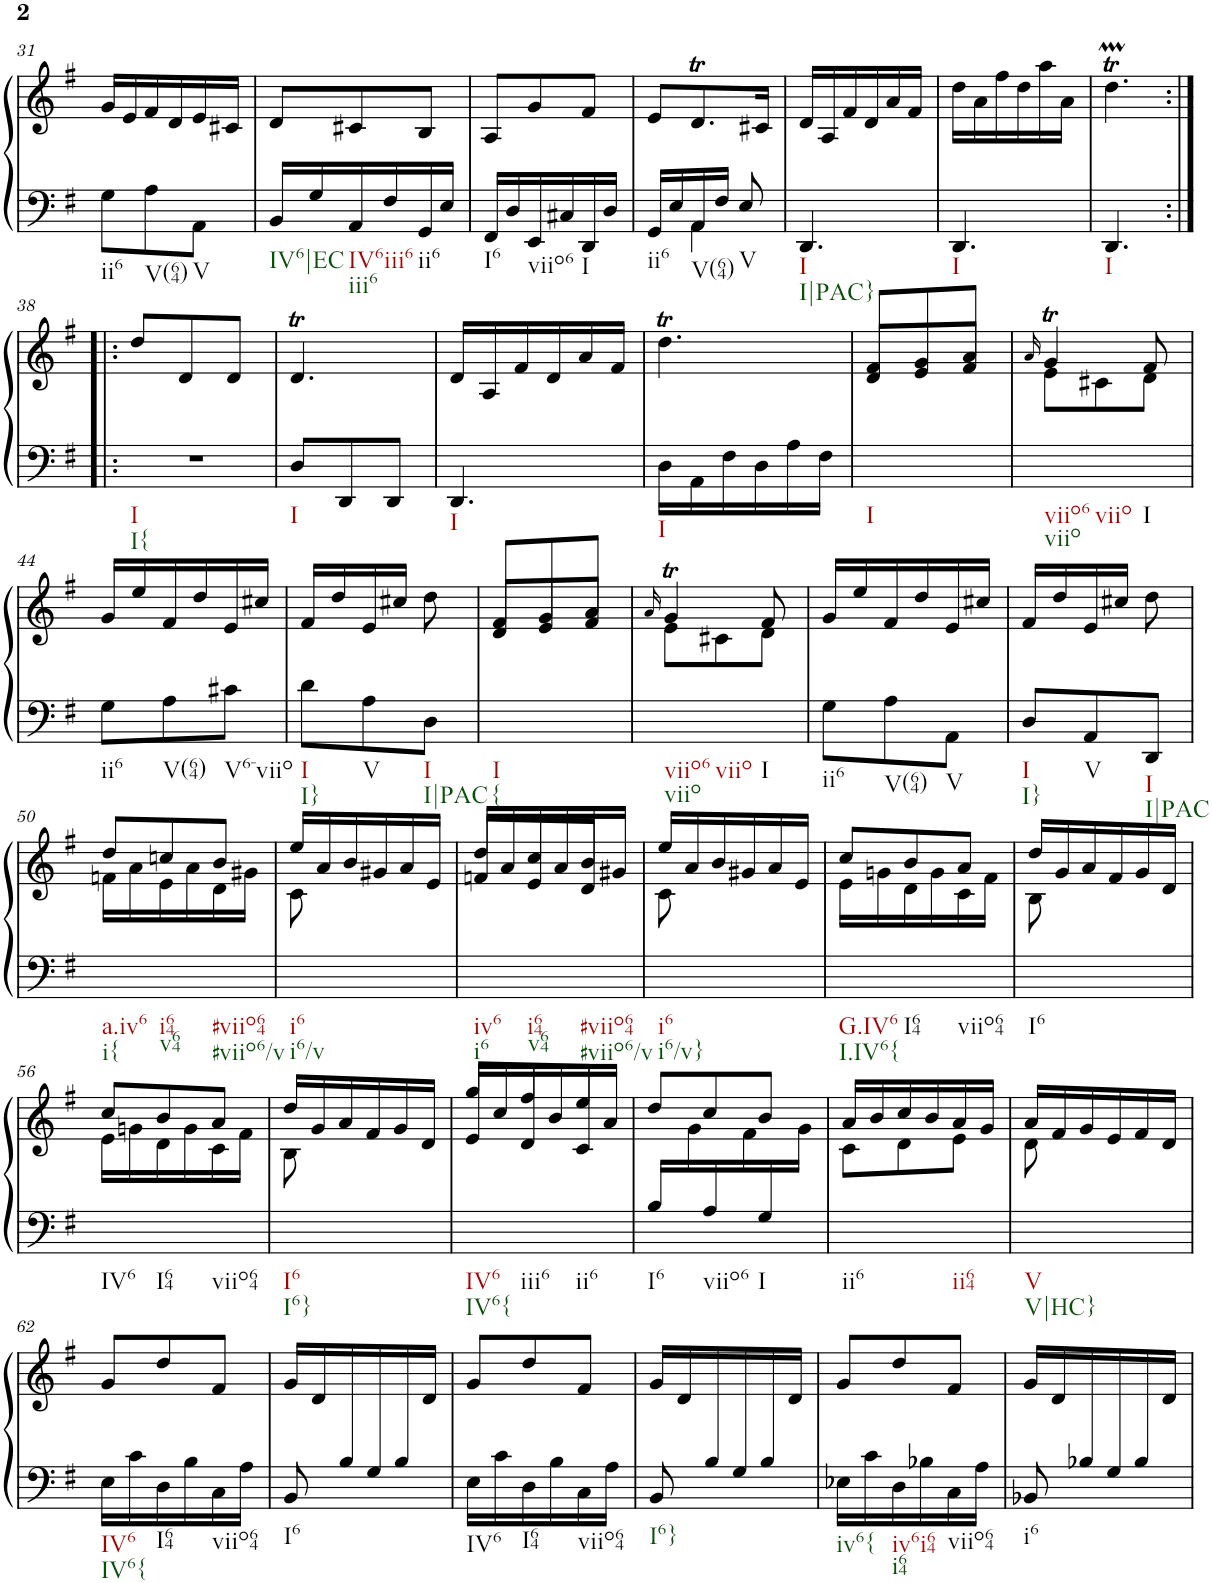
**kern	**kern
*part1	*part1
*staff2	*staff1
*I"Piano	*
*I'Pno.	*
!!LO:PB:g=z
*clefF4	*clefG2
*k[f#]	*k[f#]
*M3/8	*M3/8
=31	=31
!LO:TX:b:t=ii6	!
8G\L	16g/LL
.	16e/
!LO:TX:b:t=V(64)	!
8A\	16f#/
.	16d/
!LO:TX:b:t=V	!
8AA\J	16e/
.	16c#X/JJ
=32	=32
!LO:TX:b:t=IV6|EC	!
16BB/LL	8d/L
16G/	.
!LO:TX:b:t=IV6iii6	!
!LO:TX:b:t=iii6	!
16AA/	8c#X/
16F#/	.
!LO:TX:b:t=ii6	!
16GG/	8B/J
16E/JJ	.
=33	=33
!LO:TX:b:t=I6	!
16FF#/LL	8A/L
16D/	.
!LO:TX:b:t=viio6	!
16EE/	8g/
16C#X/	.
!LO:TX:b:t=I	!
16DD/	8f#/J
16D/JJ	.
=34	=34
*^	*
!LO:TX:b:t=ii6	!	!
16GG/LL	8ryy	8e/L
16E/	.	.
!LO:TX:b:t=V(64)	!	!
16AA/	4AA\	8.dT/
16F#/JJ	.	.
!LO:TX:b:t=V	!	!
8E/	.	.
.	.	16c#X/Jk
*v	*v	*
=35	=35
!LO:TX:b:t=I	!
!LO:TX:b:t=I|PAC}	!
4.DD/	16d/LL
.	16A/
.	16f#/
.	16d/
.	16a/
.	16f#/JJ
=36	=36
!LO:TX:b:t=I	!
4.DD/	16dd\LL
.	16a\
.	16ff#\
.	16dd\
.	16aa\
.	16a\JJ
=37	=37
!LO:TX:b:t=I	!
4.DD/	4.ddTM\
!!LO:LB:g=z
=38:|!|:	=38:|!|:
!LO:TX:b:t=I	!
!LO:TX:b:t=I{	!
4.r	8dd/L
.	8d'/
.	8d'/J
=39	=39
!LO:TX:b:t=I	!
8D/L	4.dT/
8DD'/	.
8DD'/J	.
=40	=40
!LO:TX:b:t=I	!
4.DD/	16d/LL
.	16A/
.	16f#/
.	16d/
.	16a/
.	16f#/JJ
=41	=41
!LO:TX:b:t=I	!
16D\LL	4.ddT\
16AA\	.
16F#\	.
16D\	.
16A\	.
16F#\JJ	.
=42	=42
*	*^
!LO:TX:b:t=I	!	!
4.ryy	8f#'/L	8d'/L
.	8g'/	8e'/
.	8a'/J	8f#'/J
=43	=43	=43
.	16qa/	.
!LO:TX:b:t=viio6	!	!
!LO:TX:b:t=viio	!	!
8ryy	4gT/	8e'\L
!LO:TX:b:t=viio	!	!
8ryy	.	8c#X'\
!LO:TX:b:t=I	!	!
8ryy	8f#/	8d'\J
!!LO:LB:g=z
=44	=44	=44
!LO:TX:b:t=ii6	!	!
*	*v	*v
8G'\L	16g/LL
.	16ee/
!LO:TX:b:t=V(64)	!
8A'\	16f#/
.	16dd/
!LO:TX:b:t=V6-viio	!
8c#X'\J	16e/
.	16cc#X/JJ
=45	=45
!LO:TX:b:t=I	!
!LO:TX:b:t=I}	!
8d'\L	16f#/LL
.	16dd/
!LO:TX:b:t=V	!
8A'\	16e/
.	16cc#X/JJ
!LO:TX:b:t=I	!
!LO:TX:b:t=I|PAC	!
8D'\J	8dd\
=46	=46
*	*^
!LO:TX:b:t=I	!	!
!LO:TX:b:t={	!	!
4.ryy	8f#'/L	8d'/L
.	8g'/	8e'/
.	8a'/J	8f#'/J
=47	=47	=47
.	16qa/	.
!LO:TX:b:t=viio6	!	!
!LO:TX:b:t=viio	!	!
8ryy	4gT/	8e'\L
!LO:TX:b:t=viio	!	!
8ryy	.	8c#X'\
!LO:TX:b:t=I	!	!
8ryy	8f#/	8d'\J
=48	=48	=48
!LO:TX:b:t=ii6	!	!
*	*v	*v
8G'\L	16g/LL
.	16ee/
!LO:TX:b:t=V(64)	!
8A'\	16f#/
.	16dd/
!LO:TX:b:t=V	!
8AA'\J	16e/
.	16cc#X/JJ
=49	=49
!LO:TX:b:t=I	!
!LO:TX:b:t=I}	!
8D'/L	16f#/LL
.	16dd/
!LO:TX:b:t=V	!
8AA'/	16e/
.	16cc#X/JJ
!LO:TX:b:t=I	!
!LO:TX:b:t=I|PAC	!
8DD'/J	8dd\
!!LO:LB:g=z
=50	=50
*	*^
!LO:TX:b:t=a.iv6	!	!
!LO:TX:b:t=i{	!	!
8ryy	8dd/L	16fn\LL
.	.	16a\
!LO:TX:b:t=i64	!	!
!LO:TX:b:t=v64	!	!
8ryy	8ccn/	16e\
.	.	16a\
!LO:TX:b:t=#viio64	!	!
!LO:TX:b:t=#viio6/v	!	!
8ryy	8b/J	16d\
.	.	16g#X\JJ
=51	=51	=51
!LO:TX:b:t=i6	!	!
!LO:TX:b:t=i6/v	!	!
8ryy	16ee/LL	8c\
.	16a/	.
8ryy	16b/	4ryy
.	16g#X/	.
8ryy	16a/	.
.	16e/JJ	.
=52	=52	=52
!LO:TX:b:t=iv6	!	!
!LO:TX:b:t=i6	!	!
8ryy	8dd/L	16fn/LL
.	.	16a/
!LO:TX:b:t=i64	!	!
!LO:TX:b:t=v64	!	!
8ryy	8cc/	16e/
.	.	16a/
!LO:TX:b:t=#viio64	!	!
!LO:TX:b:t=#viio6/v	!	!
8ryy	8b/J	16d/
.	.	16g#X/JJ
=53	=53	=53
!LO:TX:b:t=i6	!	!
!LO:TX:b:t=i6/v}	!	!
8ryy	16ee/LL	8c\
.	16a/	.
8ryy	16b/	4ryy
.	16g#X/	.
8ryy	16a/	.
.	16e/JJ	.
=54	=54	=54
!LO:TX:b:t=G.IV6	!	!
!LO:TX:b:t=I.IV6{	!	!
8ryy	8cc/L	16e\LL
.	.	16gn\
!LO:TX:b:t=I64	!	!
8ryy	8b/	16d\
.	.	16g\
!LO:TX:b:t=viio64	!	!
8ryy	8a/J	16c\
.	.	16f#\JJ
=55	=55	=55
!LO:TX:b:t=I6	!	!
8ryy	16dd/LL	8B\
.	16g/	.
8ryy	16a/	4ryy
.	16f#/	.
8ryy	16g/	.
.	16d/JJ	.
!!LO:LB:g=z	!!
=56	=56	=56
!LO:TX:b:t=IV6	!	!
8ryy	8cc/L	16e\LL
.	.	16gn\
!LO:TX:b:t=I64	!	!
8ryy	8b/	16d\
.	.	16g\
!LO:TX:b:t=viio64	!	!
8ryy	8a/J	16c\
.	.	16f#\JJ
=57	=57	=57
!LO:TX:b:t=I6	!	!
!LO:TX:b:t=I6}	!	!
8ryy	16dd/LL	8B\
.	16g/	.
8ryy	16a/	4ryy
.	16f#/	.
8ryy	16g/	.
.	16d/JJ	.
=58	=58	=58
!LO:TX:b:t=IV6	!	!
!LO:TX:b:t=IV6{	!	!
8ryy	8gg/L	16e/LL
.	.	16cc/
!LO:TX:b:t=iii6	!	!
8ryy	8ff#/	16d/
.	.	16b/
!LO:TX:b:t=ii6	!	!
8ryy	8ee/J	16c/
.	.	16a/JJ
=59	=59	=59
!LO:TX:b:t=I6	!	!
16B/LL	8dd/L	16ryy
16ryy	.	16g\
!LO:TX:b:t=viio6	!	!
16A/	8cc/	16ryy
16ryy	.	16f#\
!LO:TX:b:t=I	!	!
16G/	8b/J	16ryy
16ryy	.	16g\JJ
=60	=60	=60
!LO:TX:b:t=ii6	!	!
4ryy	16a/LL	8c\L
.	16b/	.
.	16cc/	8d\
.	16b/	.
!LO:TX:b:t=ii64	!	!
8ryy	16a/	8e\J
.	16g/JJ	.
=61	=61	=61
!LO:TX:b:t=V	!	!
!LO:TX:b:t=V|HC}	!	!
8ryy	16a/LL	8d\
.	16f#/	.
8ryy	16g/	4ryy
.	16e/	.
8ryy	16f#/	.
.	16d/JJ	.
*	*v	*v
!!LO:LB:g=z
=62	=62
!LO:TX:b:t=IV6	!
!LO:TX:b:t=IV6{	!
16E\LL	8g/L
16c\	.
!LO:TX:b:t=I64	!
16D\	8dd/
16B\	.
!LO:TX:b:t=viio64	!
16C\	8f#/J
16A\JJ	.
=63	=63
*^	*
!LO:TX:b:t=I6	!	!
8ryy	8BB/	16g/LL
.	.	16d/
16B/	8ryy	8.ryy
16G/	.	.
16B/	8ryy	.
16ryy	.	16d/JJ
*v	*v	*
=64	=64
!LO:TX:b:t=IV6	!
16E\LL	8g/L
16c\	.
!LO:TX:b:t=I64	!
16D\	8dd/
16B\	.
!LO:TX:b:t=viio64	!
16C\	8f#/J
16A\JJ	.
=65	=65
*^	*
!LO:TX:b:t=I6}	!	!
8ryy	8BB/	16g/LL
.	.	16d/
16B/	8ryy	8.ryy
16G/	.	.
16B/	8ryy	.
16ryy	.	16d/JJ
*v	*v	*
=66	=66
!LO:TX:b:t=iv6{	!
16E-X\LL	8g/L
16c\	.
!LO:TX:b:t=iv6i64	!
!LO:TX:b:t=i64	!
16D\	8dd/
16B-X\	.
!LO:TX:b:t=viio64	!
16C\	8f#/J
16A\JJ	.
=67	=67
*^	*
!LO:TX:b:t=i6	!	!
8ryy	8BB-X/	16g/LL
.	.	16d/
16B-X/	8ryy	8.ryy
16G/	.	.
16B-/	8ryy	.
16ryy	.	16d/JJ
*v	*v	*
=	=
*-	*-
